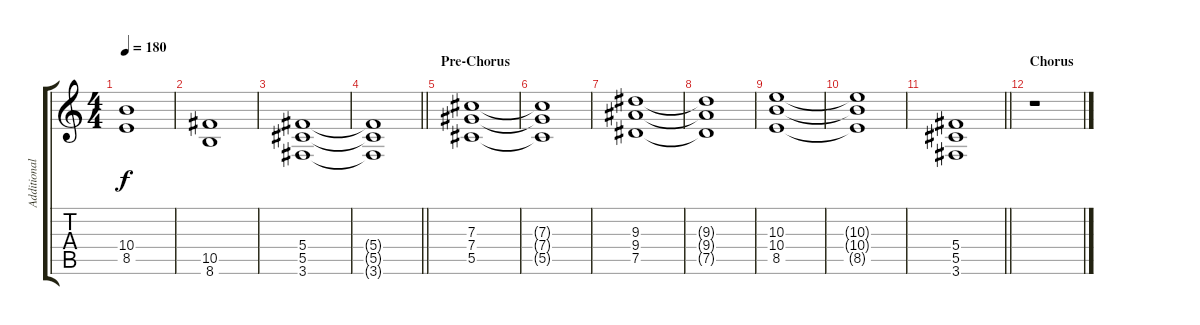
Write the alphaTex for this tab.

\track ("Additional Guitar" "Additional") {instrument overdrivenguitar}
\staff {score tabs}
\tuning (Eb4 Bb3 Gb3 Db3 Ab2 Eb2) {hide}
\ts (4 4)
\tempo 180
\clef g2
\ks c
(10.4 8.5).1{dy f} |
(10.5 8.6).1 |
(5.4 5.5 3.6).1 |
\barLineRight lightlight
(5.4{t} 5.5{t} 3.6{t}).1 |
\section ("" "Pre-Chorus")
(7.3 7.4 5.5).1 |
(7.3{t} 7.4{t} 5.5{t}).1 |
(9.3 9.4 7.5).1 |
(9.3{t} 9.4{t} 7.5{t}).1 |
(10.3 10.4 8.5).1 |
(10.3{t} 10.4{t} 8.5{t}).1 |
\barLineRight lightlight
(5.4 5.5 3.6).1 |
\section ("" "Chorus")
r.1
